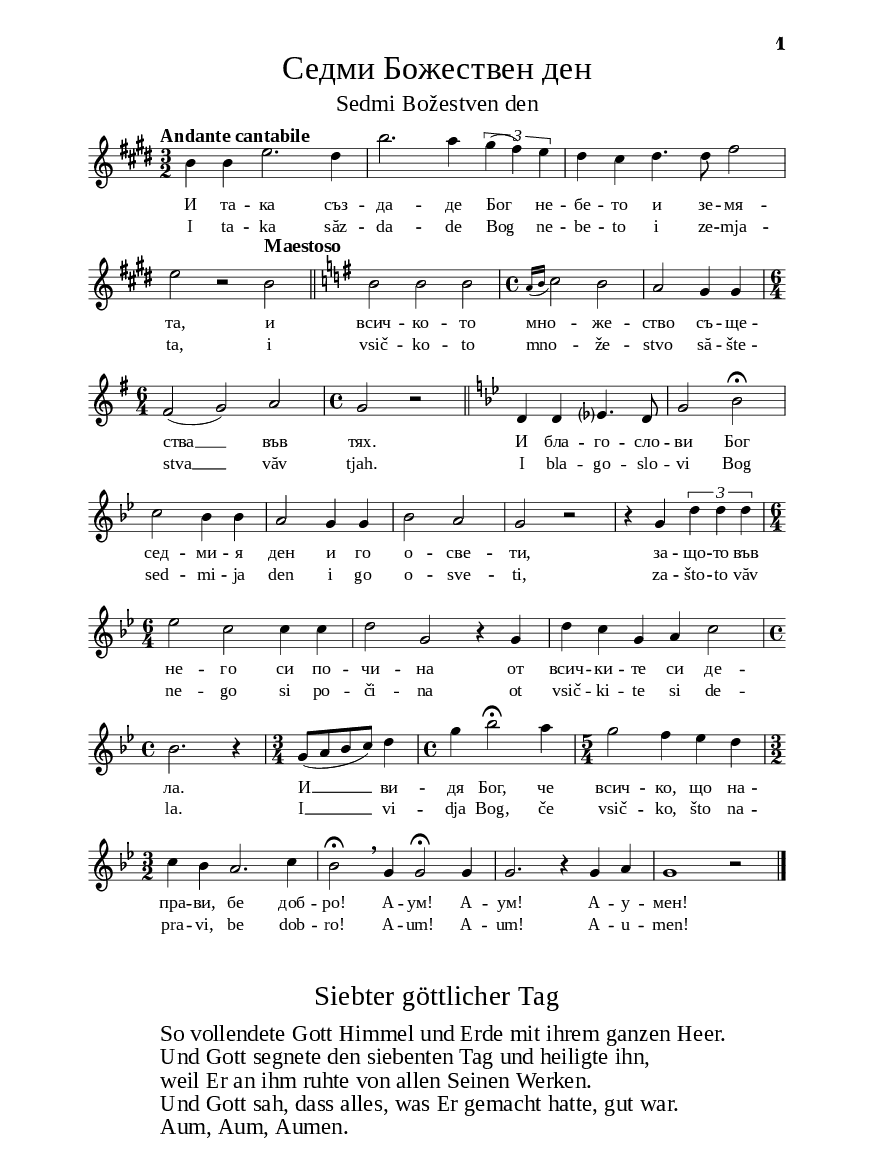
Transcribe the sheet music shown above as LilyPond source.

\version "2.24.3"

% include paper part and global functions
\include "include/globals.ily"

\bookpart {
  \label #'ref199
  \tocItem \markup "     Седми Божествен ден – Sedmi Božestven den "
  \include "include/bookpart-paper.ily"
  \score {
    \include "include/score-layout.ily"

    \new Voice \absolute {
      \clef treble
      \key e \major
      \time 3/2
      \tempo "Andante cantabile"
      \autoBeamOff
      b'4  b'4 e''2.  dis''4 | % 258
      b''2.  a''4 \tupletUp  \times 2/3 {
        \once \override Slur.positions = #'(1 . 1) gis''4 (  fis''4 )  e''4
      }
      | % 259
      dis''4  cis''4  dis''4.  dis''8
      fis''2 \break |
      e''2 r2   \tempo "Maestoso" b'2  \bar
      "||"
      \key g \major | % 261
      b'2  b'2  b'2 | % 262
      \time 4/4  |

      \grace { a'16 ([b'16] } c''2) b'2 | a'2 g'4 g'4 | \break

      \time 6/4  | % 264
      fis'2 ( g'2 ) a'2 | % 265
      \time 4/4  | % 265
      g'2 r2 \bar "||"
      \key g \minor | % 266
      d'4 d'4 es'?4. d'8 | % 267
      g'2  bes'2 ^\fermata \break | % 268
      c''2  bes'4  bes'4 | % 269
      a'2 g'4 g'4 |
      bes'2 a'2 | % 271
      g'2 r2 | % 272
      r4 g'4 \times 2/3 {
        d''4  d''4  d''4
      }
      \break | % 273
      \time 6/4  | % 273
      es''2  c''2  c''4  c''4 | % 274
      d''2 g'2 r4 g'4 | % 275
      d''4  c''4 g'4 a'4  c''2
      \break | % 276
      \time 4/4  | % 276
      bes'2. r4 | % 277
      \time 3/4  | % 277
      g'8 ( [ a'8 bes'8 c''8  ])
      d''4 | % 278
      \time 4/4  | % 278
      g''4  bes''2 ^\fermata  a''4  | % 279
      \time 5/4  | % 279
      g''2  f''4  es''4  d''4 | \break
      \time 3/2  |
      c''4  bes'4 a'2.  c''4 | % 281
      bes'2 ^\fermata \breathe g'4 g'2 ^\fermata
      g'4 | % 282
      g'2. r4 g'4 a'4 | % 283
      g'1 r2 \bar "|."
    }
    \addlyrics {
      И та -- ка съз -- да -- де
      Бог не -- бе -- то и зе -- мя --
      та, и всич -- ко -- то
      мно -- же -- ство съ -- ще -- ства __  във
      тях. И бла -- го -- сло -- ви Бог
      сед -- ми -- я ден и го о -- све --
      ти, за -- що -- то във не -- го си
      по -- чи -- на от всич -- ки -- те
      си де -- ла. И __    ви -- дя
      Бог, че всич -- ко, що на -- пра --
      ви, бе доб -- ро! А -- ум! А -- ум!
      А -- у -- мен!}
      \addlyrics {
        I ta -- ka săz -- da -- de
        Bog ne -- be -- to i ze -- mja --
        ta, i vsič -- ko -- to
        mno -- že -- stvo să -- šte -- stva __  văv
        tjah. I bla -- go -- slo -- vi Bog
        sed -- mi -- ja den i go o -- sve --
        ti, za -- što -- to văv ne -- go si
        po -- či -- na ot vsič -- ki -- te
        si de -- la. I __    vi -- dja
        Bog, če vsič -- ko, što na -- pra --
        vi, be dob -- ro! A -- um! A -- um!
        A -- u -- men!}


        \header {
          title = \titleFunc "Седми Божествен ден" "Sedmi Božestven den"
        }

        \midi{}

      } % score

      \markup \vspace #2
      % include foreign translation(s) of the song
      \version "2.24.4"

\markup \fill-line { \fontsize #deTitleFontSize "Siebter göttlicher Tag" }
\markup \null
\markup \null
\markup \abs-fontsize #11 {
\fill-line {
  \override #`(baseline-skip . ,deCoupletBaselineSkip)

  \column {
    


    \line { " " So vollendete Gott Himmel und Erde mit ihrem ganzen Heer.}

    \line { " " Und Gott segnete den siebenten Tag und heiligte ihn,}

    \line { " "weil Er an ihm ruhte von allen Seinen Werken.}

    \line { " "Und Gott sah, dass alles, was Er gemacht hatte, gut war.}

    \line { " "Aum, Aum, Aumen.}
  }

  }
}

    } % bookpart

    % Più mosso
    %
